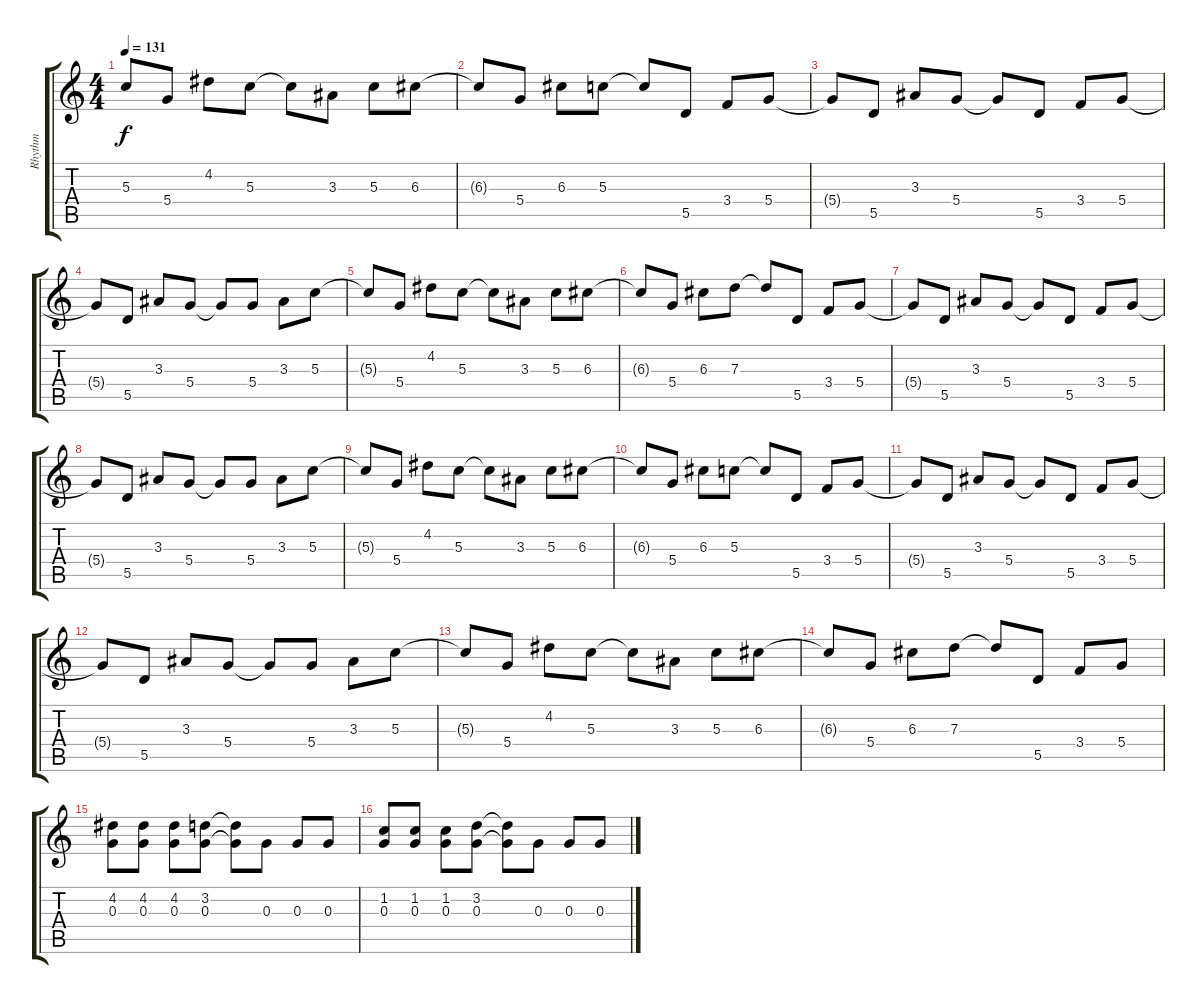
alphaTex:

\track ("Rhythm" "Rhythm") {instrument overdrivenguitar}
\staff {score tabs}
\tuning (E4 B3 G3 D3 A2 D2) {hide}
\ts (4 4)
\tempo 131
\clef g2
\ks c
5.3{t}.8{dy f} 5.4.8 4.2.8 5.3.8 5.3{t}.8 3.3.8 5.3.8 6.3.8 |
6.3{t}.8 5.4.8 6.3.8 5.3.8 5.3{t}.8 5.5.8 3.4.8 5.4.8 |
5.4{t}.8 5.5.8 3.3.8 5.4.8 5.4{t}.8 5.5.8 3.4.8 5.4.8 |
5.4{t}.8 5.5.8 3.3.8 5.4.8 5.4{t}.8 5.4.8 3.3.8 5.3.8 |
5.3{t}.8 5.4.8 4.2.8 5.3.8 5.3{t}.8 3.3.8 5.3.8 6.3.8 |
6.3{t}.8 5.4.8 6.3.8 7.3.8 7.3{t}.8 5.5.8 3.4.8 5.4.8 |
5.4{t}.8 5.5.8 3.3.8 5.4.8 5.4{t}.8 5.5.8 3.4.8 5.4.8 |
5.4{t}.8 5.5.8 3.3.8 5.4.8 5.4{t}.8 5.4.8 3.3.8 5.3.8 |
5.3{t}.8 5.4.8 4.2.8 5.3.8 5.3{t}.8 3.3.8 5.3.8 6.3.8 |
6.3{t}.8 5.4.8 6.3.8 5.3.8 5.3{t}.8 5.5.8 3.4.8 5.4.8 |
5.4{t}.8 5.5.8 3.3.8 5.4.8 5.4{t}.8 5.5.8 3.4.8 5.4.8 |
5.4{t}.8 5.5.8 3.3.8 5.4.8 5.4{t}.8 5.4.8 3.3.8 5.3.8 |
5.3{t}.8 5.4.8 4.2.8 5.3.8 5.3{t}.8 3.3.8 5.3.8 6.3.8 |
6.3{t}.8 5.4.8 6.3.8 7.3.8 7.3{t}.8 5.5.8 3.4.8 5.4.8 |
(4.2 0.3).8 (4.2 0.3).8 (4.2 0.3).8 (3.2 0.3).8 (3.2{t} 0.3{t}).8 0.3.8 0.3.8 0.3.8 |
(1.2 0.3).8 (1.2 0.3).8 (1.2 0.3).8 (3.2 0.3).8 (3.2{t} 0.3{t}).8 0.3.8 0.3.8 0.3.8
